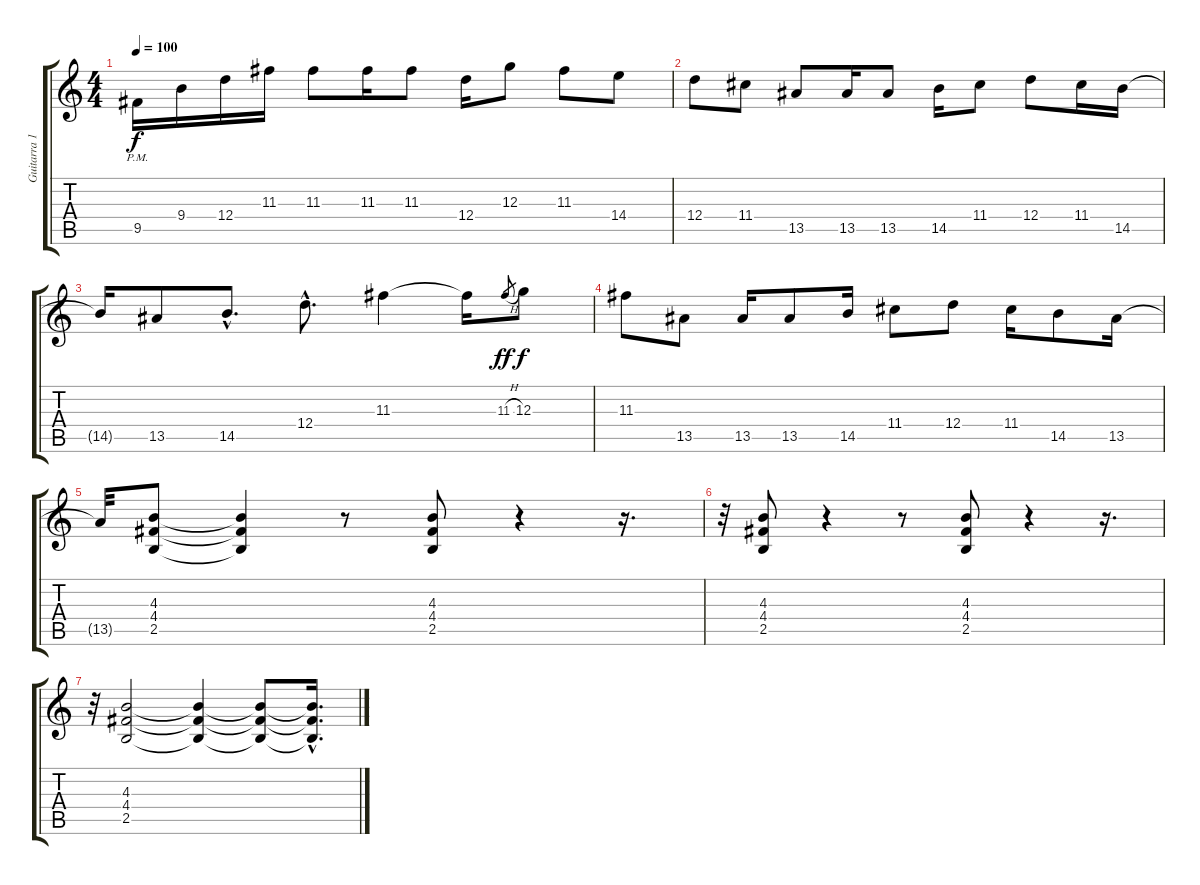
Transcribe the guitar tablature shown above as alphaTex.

\track ("Guitarra 1" "Guitarra 1") {instrument distortionguitar}
\staff {score tabs}
\tuning (E4 B3 G3 D3 A2 E2) {hide}
\ts (4 4)
\tempo 100
\clef g2
\ks c
9.5{pm}.16{dy f} 9.4.16 12.4.16 11.3.16 11.3.8 11.3.16 11.3.8 12.4.16 12.3.8 11.3.8 14.4.8 |
12.4.8 11.4.8 13.5.8 13.5.16 13.5.8 14.5.16 11.4.8 12.4.8 11.4.16 14.5.16 |
14.5{t}.16 13.5.8 14.5{hac}.8{d} 12.4{hac}.8{d} 11.3.4 11.3{t}.16 11.3{h}.8{gr dy ff} 12.3.8{dy f} |
11.3.8 13.5.8 13.5.16 13.5.8 14.5.16 11.4.8 12.4.8 11.4.16 14.5.8 13.5.16 |
13.5{t}.32 (4.3 4.4 2.5).8 (4.3{t} 4.4{t} 2.5{t}).4 r.8 (4.3 4.4 2.5).8 r.4 r.16{d} |
r.32 (4.3 4.4 2.5).8 r.4 r.8 (4.3 4.4 2.5).8 r.4 r.16{d} |
r.32 (4.3 4.4 2.5).2 (4.3{t} 4.4{t} 2.5{t}).4 (4.3{t} 4.4{t} 2.5{t}).8 (4.3{hac t} 4.4{hac t} 2.5{hac t}).16{d}
